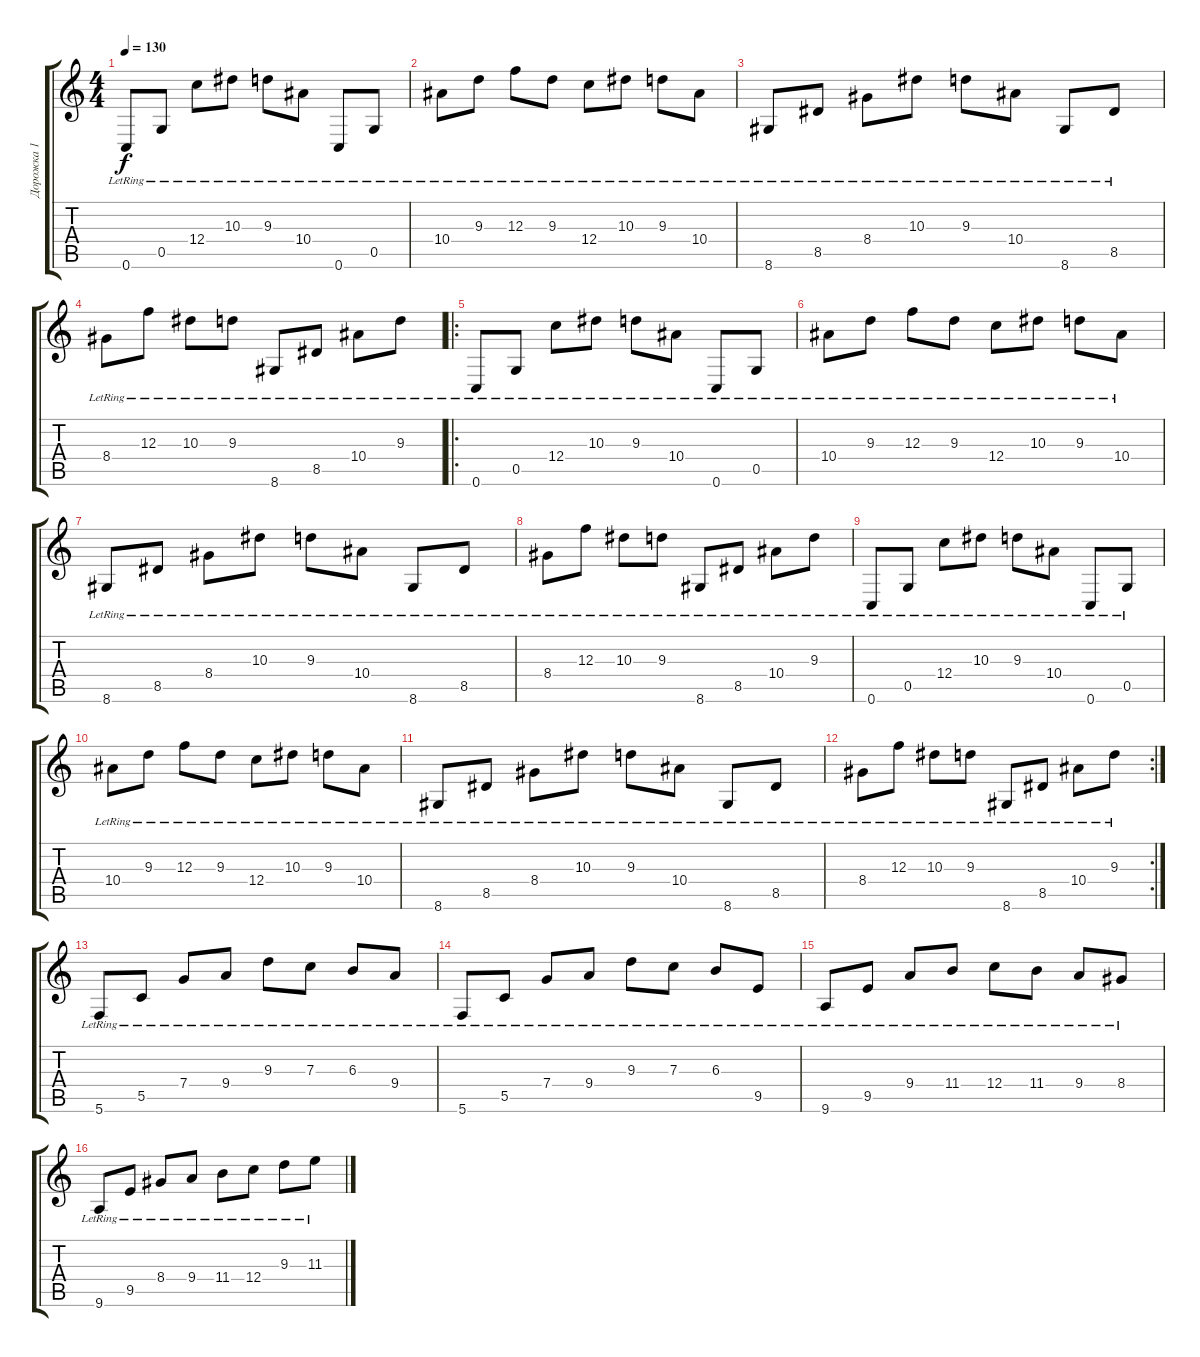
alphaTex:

\track ("Дорожка 1" "Дорожка 1") {instrument distortionguitar}
\staff {score tabs}
\tuning (D4 A3 F3 C3 G2 C2) {hide}
\ts (4 4)
\tempo 130
\clef g2
\ks c
0.6{lr}.8{dy f} 0.5{lr}.8 12.4{lr}.8 10.3{lr}.8 9.3{lr}.8 10.4{lr}.8 0.6{lr}.8 0.5{lr}.8 |
10.4{lr}.8 9.3{lr}.8 12.3{lr}.8 9.3{lr}.8 12.4{lr}.8 10.3{lr}.8 9.3{lr}.8 10.4{lr}.8 |
8.6{lr}.8 8.5{lr}.8 8.4{lr}.8 10.3{lr}.8 9.3{lr}.8 10.4{lr}.8 8.6{lr}.8 8.5{lr}.8 |
8.4{lr}.8 12.3{lr}.8 10.3{lr}.8 9.3{lr}.8 8.6{lr}.8 8.5{lr}.8 10.4{lr}.8 9.3{lr}.8 |
\ro
0.6{lr}.8 0.5{lr}.8 12.4{lr}.8 10.3{lr}.8 9.3{lr}.8 10.4{lr}.8 0.6{lr}.8 0.5{lr}.8 |
10.4{lr}.8 9.3{lr}.8 12.3{lr}.8 9.3{lr}.8 12.4{lr}.8 10.3{lr}.8 9.3{lr}.8 10.4{lr}.8 |
8.6{lr}.8 8.5{lr}.8 8.4{lr}.8 10.3{lr}.8 9.3{lr}.8 10.4{lr}.8 8.6{lr}.8 8.5{lr}.8 |
8.4{lr}.8 12.3{lr}.8 10.3{lr}.8 9.3{lr}.8 8.6{lr}.8 8.5{lr}.8 10.4{lr}.8 9.3{lr}.8 |
0.6{lr}.8 0.5{lr}.8 12.4{lr}.8 10.3{lr}.8 9.3{lr}.8 10.4{lr}.8 0.6{lr}.8 0.5{lr}.8 |
10.4{lr}.8 9.3{lr}.8 12.3{lr}.8 9.3{lr}.8 12.4{lr}.8 10.3{lr}.8 9.3{lr}.8 10.4{lr}.8 |
8.6{lr}.8 8.5{lr}.8 8.4{lr}.8 10.3{lr}.8 9.3{lr}.8 10.4{lr}.8 8.6{lr}.8 8.5{lr}.8 |
\rc 2
8.4{lr}.8 12.3{lr}.8 10.3{lr}.8 9.3{lr}.8 8.6{lr}.8 8.5{lr}.8 10.4{lr}.8 9.3{lr}.8 |
5.6{lr}.8 5.5{lr}.8 7.4{lr}.8 9.4{lr}.8 9.3{lr}.8 7.3{lr}.8 6.3{lr}.8 9.4{lr}.8 |
5.6{lr}.8 5.5{lr}.8 7.4{lr}.8 9.4{lr}.8 9.3{lr}.8 7.3{lr}.8 6.3{lr}.8 9.5{lr}.8 |
9.6{lr}.8 9.5{lr}.8 9.4{lr}.8 11.4{lr}.8 12.4{lr}.8 11.4{lr}.8 9.4{lr}.8 8.4{lr}.8 |
9.6{lr}.8 9.5{lr}.8 8.4{lr}.8 9.4{lr}.8 11.4{lr}.8 12.4{lr}.8 9.3{lr}.8 11.3{lr}.8
